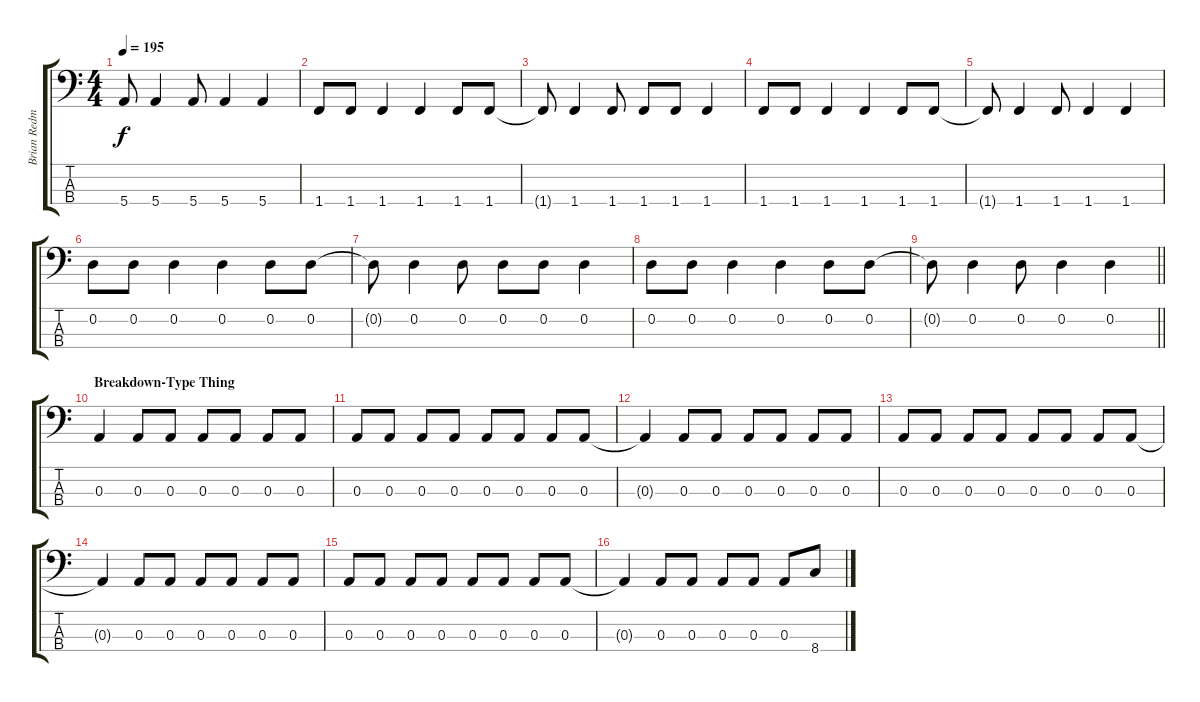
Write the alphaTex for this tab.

\track ("Brian Redman" "Brian Redm") {instrument electricbassfinger}
\staff {score tabs}
\tuning (G2 D2 A1 E1) {hide}
\ts (4 4)
\tempo 195
\clef f4
\ks c
5.4{t}.8{dy f} 5.4.4 5.4.8 5.4.4 5.4.4 |
1.4.8 1.4.8 1.4.4 1.4.4 1.4.8 1.4.8 |
1.4{t}.8 1.4.4 1.4.8 1.4.8 1.4.8 1.4.4 |
1.4.8 1.4.8 1.4.4 1.4.4 1.4.8 1.4.8 |
1.4{t}.8 1.4.4 1.4.8 1.4.4 1.4.4 |
0.2.8 0.2.8 0.2.4 0.2.4 0.2.8 0.2.8 |
0.2{t}.8 0.2.4 0.2.8 0.2.8 0.2.8 0.2.4 |
0.2.8 0.2.8 0.2.4 0.2.4 0.2.8 0.2.8 |
\barLineRight lightlight
0.2{t}.8 0.2.4 0.2.8 0.2.4 0.2.4 |
\section ("" "Breakdown-Type Thing")
0.3.4 0.3.8 0.3.8 0.3.8 0.3.8 0.3.8 0.3.8 |
0.3.8 0.3.8 0.3.8 0.3.8 0.3.8 0.3.8 0.3.8 0.3.8 |
0.3{t}.4 0.3.8 0.3.8 0.3.8 0.3.8 0.3.8 0.3.8 |
0.3.8 0.3.8 0.3.8 0.3.8 0.3.8 0.3.8 0.3.8 0.3.8 |
0.3{t}.4 0.3.8 0.3.8 0.3.8 0.3.8 0.3.8 0.3.8 |
0.3.8 0.3.8 0.3.8 0.3.8 0.3.8 0.3.8 0.3.8 0.3.8 |
0.3{t}.4 0.3.8 0.3.8 0.3.8 0.3.8 0.3.8 8.4.8
